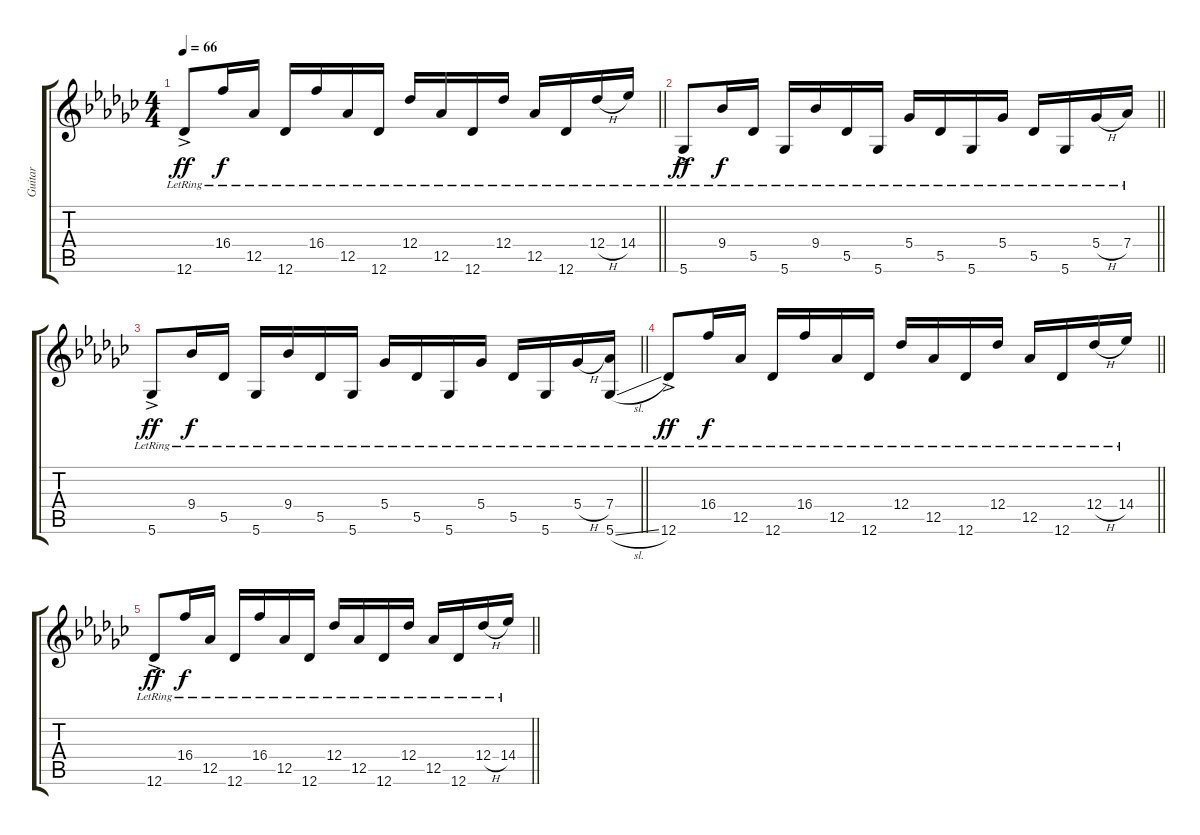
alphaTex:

\track ("Guitar" "Guitar") {instrument electricguitarjazz}
\staff {score tabs}
\tuning (Eb4 Bb3 Gb3 Db3 Ab2 Db2) {hide}
\ts (4 4)
\tempo 66
\clef g2
\barLineRight lightlight
\ks gb
12.6{ac lr}.8{dy ff} 16.4{lr}.16{dy f} 12.5{lr}.16 12.6{lr}.16 16.4{lr}.16 12.5{lr}.16 12.6{lr}.16 12.4{lr}.16 12.5{lr}.16 12.6{lr}.16 12.4{lr}.16 12.5{lr}.16 12.6{lr}.16 12.4{h lr}.16 14.4{lr}.16 |
\barLineRight lightlight
5.6{ac lr}.8{dy ff} 9.4{lr}.16{dy f} 5.5{lr}.16 5.6{lr}.16 9.4{lr}.16 5.5{lr}.16 5.6{lr}.16 5.4{lr}.16 5.5{lr}.16 5.6{lr}.16 5.4{lr}.16 5.5{lr}.16 5.6{lr}.16 5.4{h lr}.16 7.4{lr}.16 |
\barLineRight lightlight
5.6{ac lr}.8{dy ff} 9.4{lr}.16{dy f} 5.5{lr}.16 5.6{lr}.16 9.4{lr}.16 5.5{lr}.16 5.6{lr}.16 5.4{lr}.16 5.5{lr}.16 5.6{lr}.16 5.4{lr}.16 5.5{lr}.16 5.6{lr}.16 5.4{h lr}.16 (7.4{lr} 5.6{sl}).16 |
\barLineRight lightlight
12.6{ac lr}.8{dy ff} 16.4{lr}.16{dy f} 12.5{lr}.16 12.6{lr}.16 16.4{lr}.16 12.5{lr}.16 12.6{lr}.16 12.4{lr}.16 12.5{lr}.16 12.6{lr}.16 12.4{lr}.16 12.5{lr}.16 12.6{lr}.16 12.4{h lr}.16 14.4{lr}.16 |
\barLineRight lightlight
12.6{ac lr}.8{dy ff} 16.4{lr}.16{dy f} 12.5{lr}.16 12.6{lr}.16 16.4{lr}.16 12.5{lr}.16 12.6{lr}.16 12.4{lr}.16 12.5{lr}.16 12.6{lr}.16 12.4{lr}.16 12.5{lr}.16 12.6{lr}.16 12.4{h lr}.16 14.4{lr}.16
